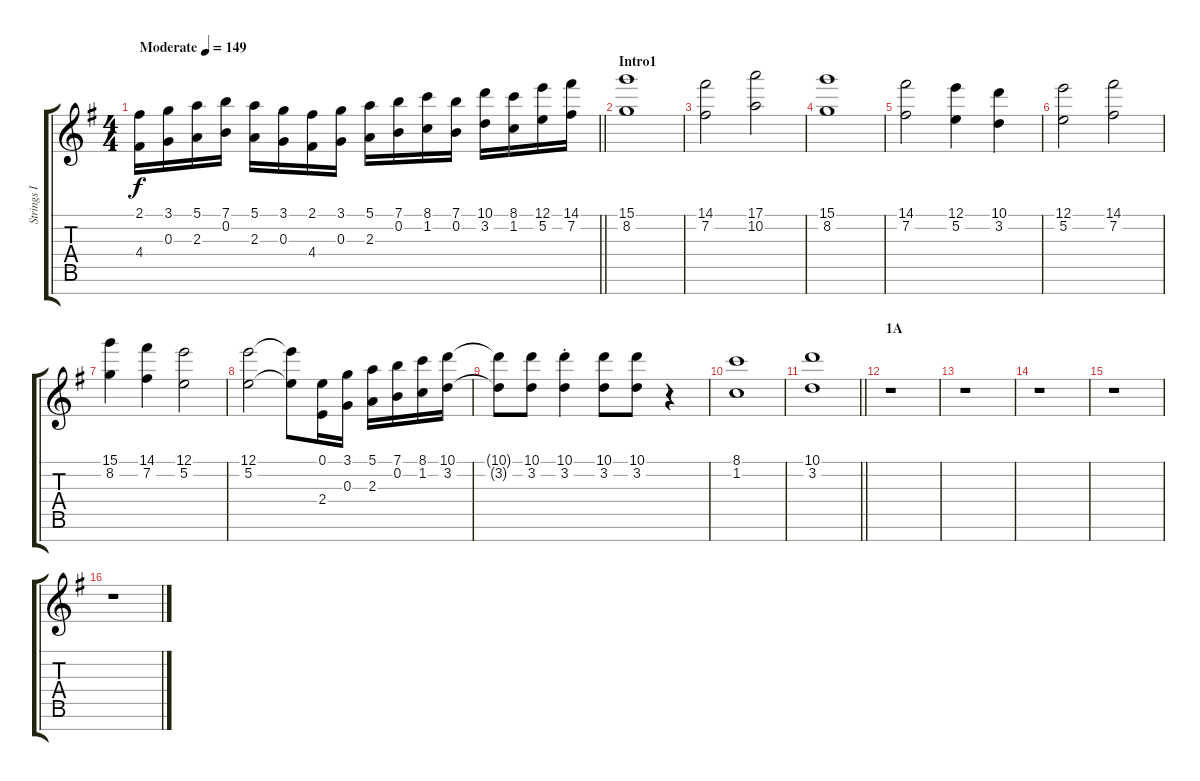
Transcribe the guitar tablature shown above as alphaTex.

\track ("Strings I" "Strings I") {instrument stringensemble1}
\staff {score tabs}
\tuning (E5 B4 G4 D4 A3 E3 B2) {hide}
\ts (4 4)
\tempo (149 "Moderate")
\clef g2
\barLineRight lightlight
\ks g
(2.1 4.4).16{dy f instrument stringensemble1} (3.1 0.3).16 (5.1 2.3).16 (7.1 0.2).16 (5.1 2.3).16 (3.1 0.3).16 (2.1 4.4).16 (3.1 0.3).16 (5.1 2.3).16 (7.1 0.2).16 (8.1 1.2).16 (7.1 0.2).16 (10.1 3.2).16 (8.1 1.2).16 (12.1 5.2).16 (14.1 7.2).16 |
\section ("" "Intro1")
(15.1 8.2).1 |
(14.1 7.2).2 (17.1 10.2).2 |
(15.1 8.2).1 |
(14.1 7.2).2 (12.1 5.2).4 (10.1 3.2).4 |
(12.1 5.2).2 (14.1 7.2).2 |
(15.1 8.2).4 (14.1 7.2).4 (12.1 5.2).2 |
(12.1 5.2).2 (12.1{t} 5.2{t}).8 (0.1 2.4).16 (3.1 0.3).16 (5.1 2.3).16 (7.1 0.2).16 (8.1 1.2).16 (10.1 3.2).16 |
(10.1{t} 3.2{t}).8 (10.1 3.2).8 (10.1{st} 3.2{st}).4 (10.1 3.2).8 (10.1 3.2).8 r.4 |
(8.1 1.2).1 |
\barLineRight lightlight
(10.1 3.2).1 |
\section ("" "1A")
r.1 |
r.1 |
r.1 |
r.1 |
r.1
